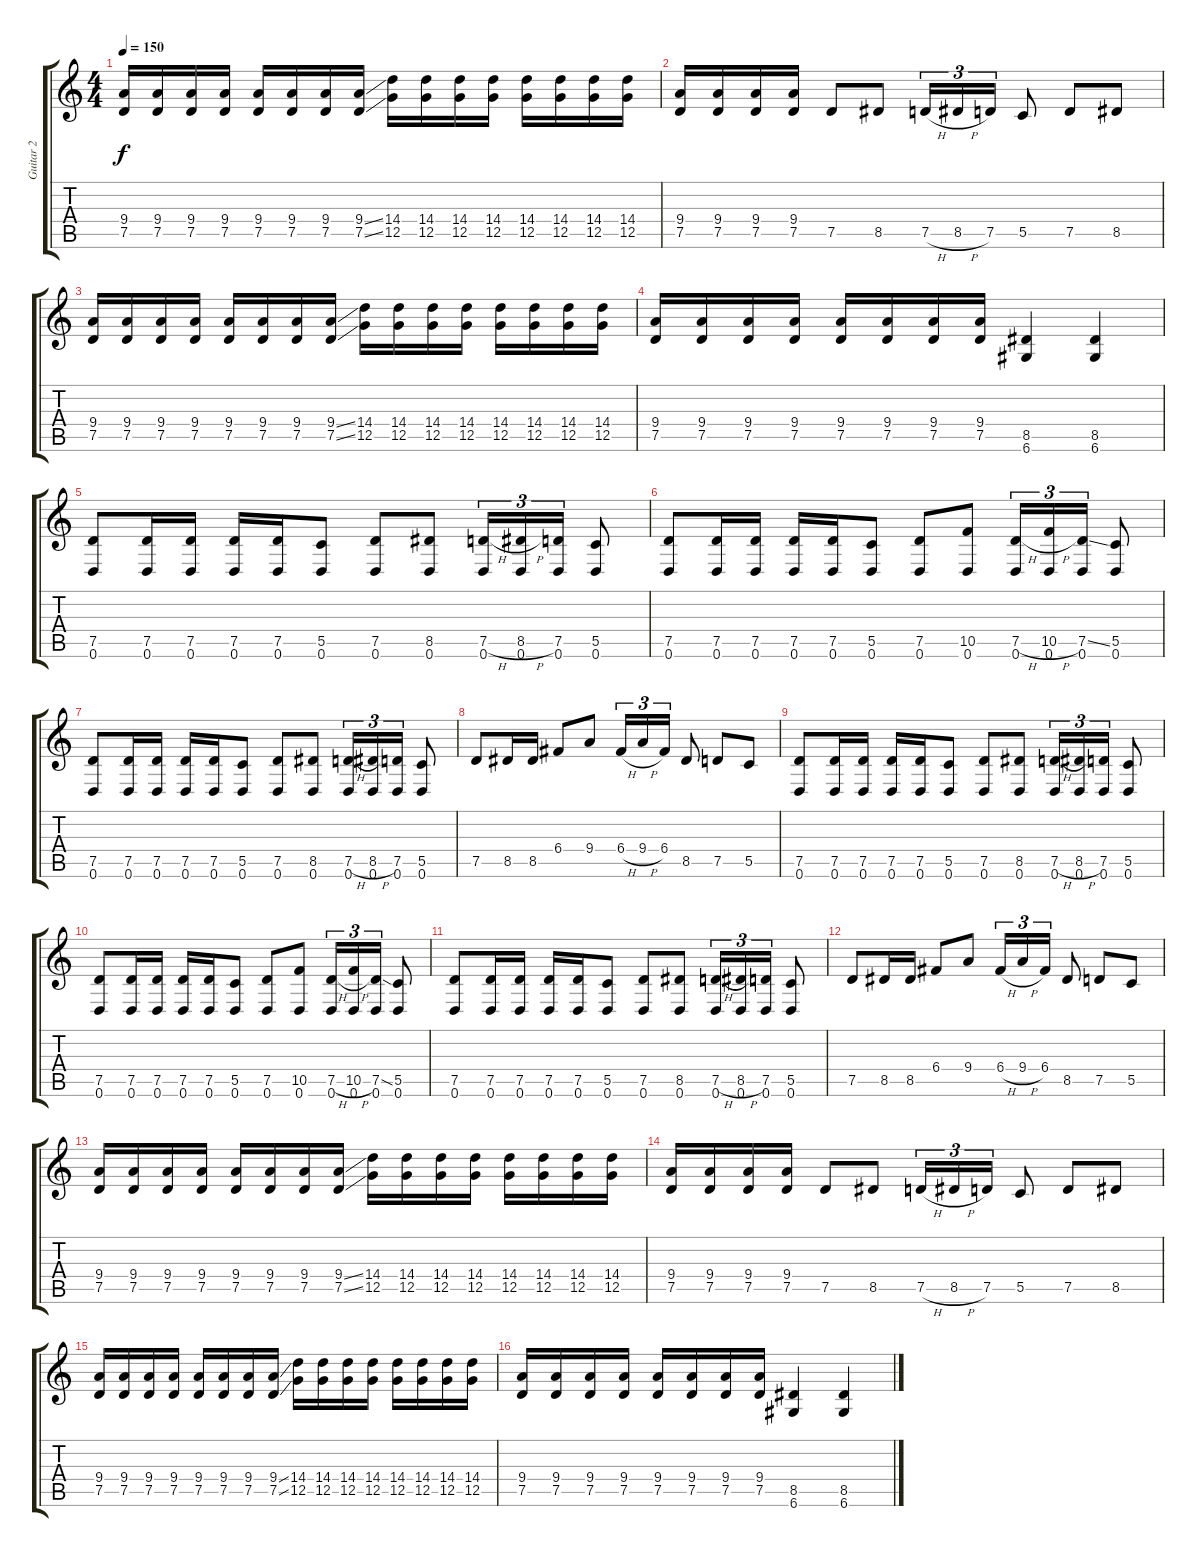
\track ("Guitar 2" "Guitar 2") {instrument distortionguitar}
\staff {score tabs}
\tuning (D4 A3 F3 C3 G2 D2) {hide}
\ts (4 4)
\tempo 150
\clef g2
\ks c
(9.4 7.5).16{dy f} (9.4 7.5).16 (9.4 7.5).16 (9.4 7.5).16 (9.4 7.5).16 (9.4 7.5).16 (9.4 7.5).16 (9.4{ss} 7.5{ss}).16 (14.4 12.5).16 (14.4 12.5).16 (14.4 12.5).16 (14.4 12.5).16 (14.4 12.5).16 (14.4 12.5).16 (14.4 12.5).16 (14.4 12.5).16 |
(9.4 7.5).16 (9.4 7.5).16 (9.4 7.5).16 (9.4 7.5).16 7.5.8 8.5.8 7.5{h}.16{tu (3 2)} 8.5{h}.16{tu (3 2)} 7.5.16{tu (3 2)} 5.5.8 7.5.8 8.5.8 |
(9.4 7.5).16 (9.4 7.5).16 (9.4 7.5).16 (9.4 7.5).16 (9.4 7.5).16 (9.4 7.5).16 (9.4 7.5).16 (9.4{ss} 7.5{ss}).16 (14.4 12.5).16 (14.4 12.5).16 (14.4 12.5).16 (14.4 12.5).16 (14.4 12.5).16 (14.4 12.5).16 (14.4 12.5).16 (14.4 12.5).16 |
(9.4 7.5).16 (9.4 7.5).16 (9.4 7.5).16 (9.4 7.5).16 (9.4 7.5).16 (9.4 7.5).16 (9.4 7.5).16 (9.4 7.5).16 (8.5 6.6).4 (8.5 6.6).4 |
\section ("" "")
(7.5 0.6).8 (7.5 0.6).16 (7.5 0.6).16 (7.5 0.6).16 (7.5 0.6).16 (5.5 0.6).8 (7.5 0.6).8 (8.5 0.6).8 (7.5{h} 0.6).16{tu (3 2)} (8.5{h} 0.6).16{tu (3 2)} (7.5 0.6).16{tu (3 2)} (5.5 0.6).8 |
(7.5 0.6).8 (7.5 0.6).16 (7.5 0.6).16 (7.5 0.6).16 (7.5 0.6).16 (5.5 0.6).8 (7.5 0.6).8 (10.5 0.6).8 (7.5{h} 0.6).16{tu (3 2)} (10.5{h} 0.6).16{tu (3 2)} (7.5{ss} 0.6).16{tu (3 2)} (5.5 0.6).8 |
(7.5 0.6).8 (7.5 0.6).16 (7.5 0.6).16 (7.5 0.6).16 (7.5 0.6).16 (5.5 0.6).8 (7.5 0.6).8 (8.5 0.6).8 (7.5{h} 0.6).16{tu (3 2)} (8.5{h} 0.6).16{tu (3 2)} (7.5 0.6).16{tu (3 2)} (5.5 0.6).8 |
7.5.8 8.5.16 8.5.16 6.4.8 9.4.8 6.4{h}.16{tu (3 2)} 9.4{h}.16{tu (3 2)} 6.4.16{tu (3 2)} 8.5.8 7.5.8 5.5.8 |
(7.5 0.6).8 (7.5 0.6).16 (7.5 0.6).16 (7.5 0.6).16 (7.5 0.6).16 (5.5 0.6).8 (7.5 0.6).8 (8.5 0.6).8 (7.5{h} 0.6).16{tu (3 2)} (8.5{h} 0.6).16{tu (3 2)} (7.5 0.6).16{tu (3 2)} (5.5 0.6).8 |
(7.5 0.6).8 (7.5 0.6).16 (7.5 0.6).16 (7.5 0.6).16 (7.5 0.6).16 (5.5 0.6).8 (7.5 0.6).8 (10.5 0.6).8 (7.5{h} 0.6).16{tu (3 2)} (10.5{h} 0.6).16{tu (3 2)} (7.5{ss} 0.6).16{tu (3 2)} (5.5 0.6).8 |
(7.5 0.6).8 (7.5 0.6).16 (7.5 0.6).16 (7.5 0.6).16 (7.5 0.6).16 (5.5 0.6).8 (7.5 0.6).8 (8.5 0.6).8 (7.5{h} 0.6).16{tu (3 2)} (8.5{h} 0.6).16{tu (3 2)} (7.5 0.6).16{tu (3 2)} (5.5 0.6).8 |
7.5.8 8.5.16 8.5.16 6.4.8 9.4.8 6.4{h}.16{tu (3 2)} 9.4{h}.16{tu (3 2)} 6.4.16{tu (3 2)} 8.5.8 7.5.8 5.5.8 |
\section ("" "")
(9.4 7.5).16 (9.4 7.5).16 (9.4 7.5).16 (9.4 7.5).16 (9.4 7.5).16 (9.4 7.5).16 (9.4 7.5).16 (9.4{ss} 7.5{ss}).16 (14.4 12.5).16 (14.4 12.5).16 (14.4 12.5).16 (14.4 12.5).16 (14.4 12.5).16 (14.4 12.5).16 (14.4 12.5).16 (14.4 12.5).16 |
(9.4 7.5).16 (9.4 7.5).16 (9.4 7.5).16 (9.4 7.5).16 7.5.8 8.5.8 7.5{h}.16{tu (3 2)} 8.5{h}.16{tu (3 2)} 7.5.16{tu (3 2)} 5.5.8 7.5.8 8.5.8 |
(9.4 7.5).16 (9.4 7.5).16 (9.4 7.5).16 (9.4 7.5).16 (9.4 7.5).16 (9.4 7.5).16 (9.4 7.5).16 (9.4{ss} 7.5{ss}).16 (14.4 12.5).16 (14.4 12.5).16 (14.4 12.5).16 (14.4 12.5).16 (14.4 12.5).16 (14.4 12.5).16 (14.4 12.5).16 (14.4 12.5).16 |
(9.4 7.5).16 (9.4 7.5).16 (9.4 7.5).16 (9.4 7.5).16 (9.4 7.5).16 (9.4 7.5).16 (9.4 7.5).16 (9.4 7.5).16 (8.5 6.6).4 (8.5 6.6).4
